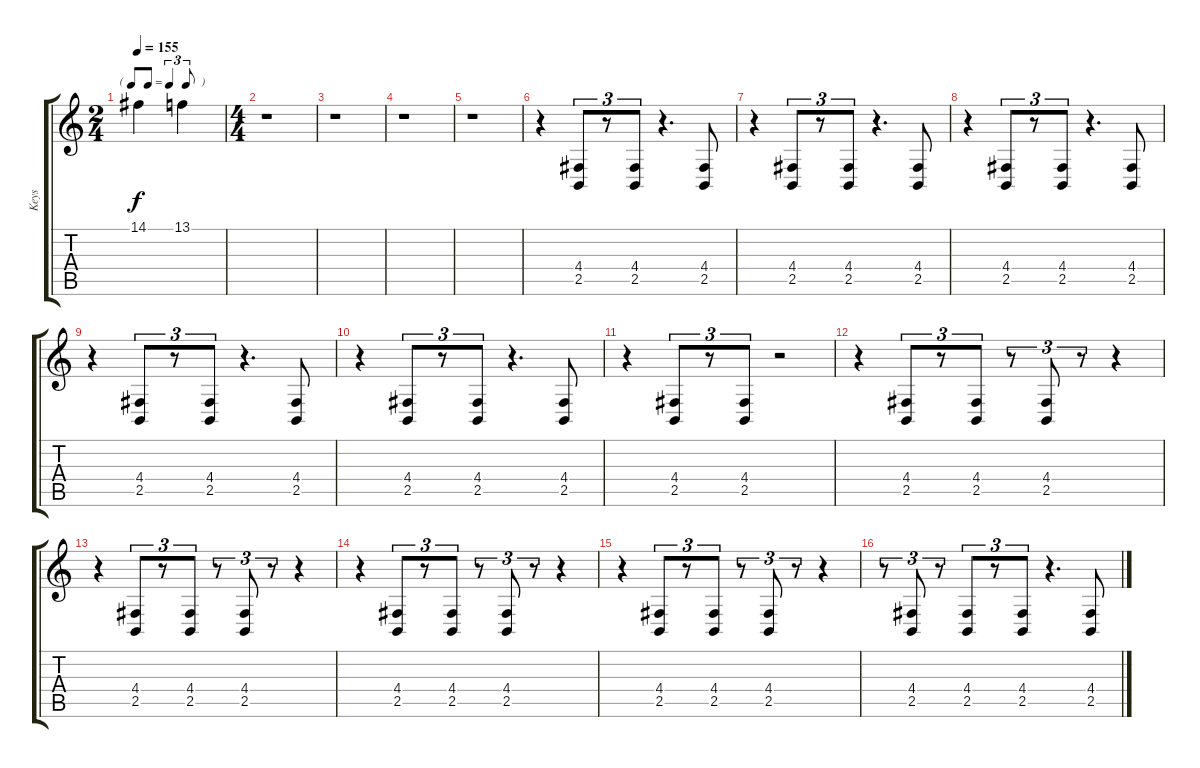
\track ("Keys" "Keys") {instrument drawbarorgan}
\staff {score tabs}
\tuning (E4 B3 G3 D3 A2 E2) {hide}
\ts (2 4)
\tf triplet8th
\tempo 155
\clef g2
\ks c
14.1.4{dy f} 13.1.4 |
\ts (4 4)
r.1 |
r.1 |
r.1 |
r.1 |
r.4{volume 12} (4.4 2.5).8{tu (3 2)} r.8{tu (3 2)} (4.4 2.5).8{tu (3 2)} r.4{d} (4.4 2.5).8 |
r.4 (4.4 2.5).8{tu (3 2)} r.8{tu (3 2)} (4.4 2.5).8{tu (3 2)} r.4{d} (4.4 2.5).8 |
r.4 (4.4 2.5).8{tu (3 2)} r.8{tu (3 2)} (4.4 2.5).8{tu (3 2)} r.4{d} (4.4 2.5).8 |
r.4 (4.4 2.5).8{tu (3 2)} r.8{tu (3 2)} (4.4 2.5).8{tu (3 2)} r.4{d} (4.4 2.5).8 |
r.4 (4.4 2.5).8{tu (3 2)} r.8{tu (3 2)} (4.4 2.5).8{tu (3 2)} r.4{d} (4.4 2.5).8 |
r.4 (4.4 2.5).8{tu (3 2)} r.8{tu (3 2)} (4.4 2.5).8{tu (3 2)} r.2 |
r.4 (4.4 2.5).8{tu (3 2)} r.8{tu (3 2)} (4.4 2.5).8{tu (3 2)} r.8{tu (3 2)} (4.4 2.5).8{tu (3 2)} r.8{tu (3 2)} r.4 |
r.4 (4.4 2.5).8{tu (3 2)} r.8{tu (3 2)} (4.4 2.5).8{tu (3 2)} r.8{tu (3 2)} (4.4 2.5).8{tu (3 2)} r.8{tu (3 2)} r.4 |
r.4 (4.4 2.5).8{tu (3 2)} r.8{tu (3 2)} (4.4 2.5).8{tu (3 2)} r.8{tu (3 2)} (4.4 2.5).8{tu (3 2)} r.8{tu (3 2)} r.4 |
r.4 (4.4 2.5).8{tu (3 2)} r.8{tu (3 2)} (4.4 2.5).8{tu (3 2)} r.8{tu (3 2)} (4.4 2.5).8{tu (3 2)} r.8{tu (3 2)} r.4 |
r.8{tu (3 2)} (4.4 2.5).8{tu (3 2)} r.8{tu (3 2)} (4.4 2.5).8{tu (3 2)} r.8{tu (3 2)} (4.4 2.5).8{tu (3 2)} r.4{d} (4.4 2.5).8
